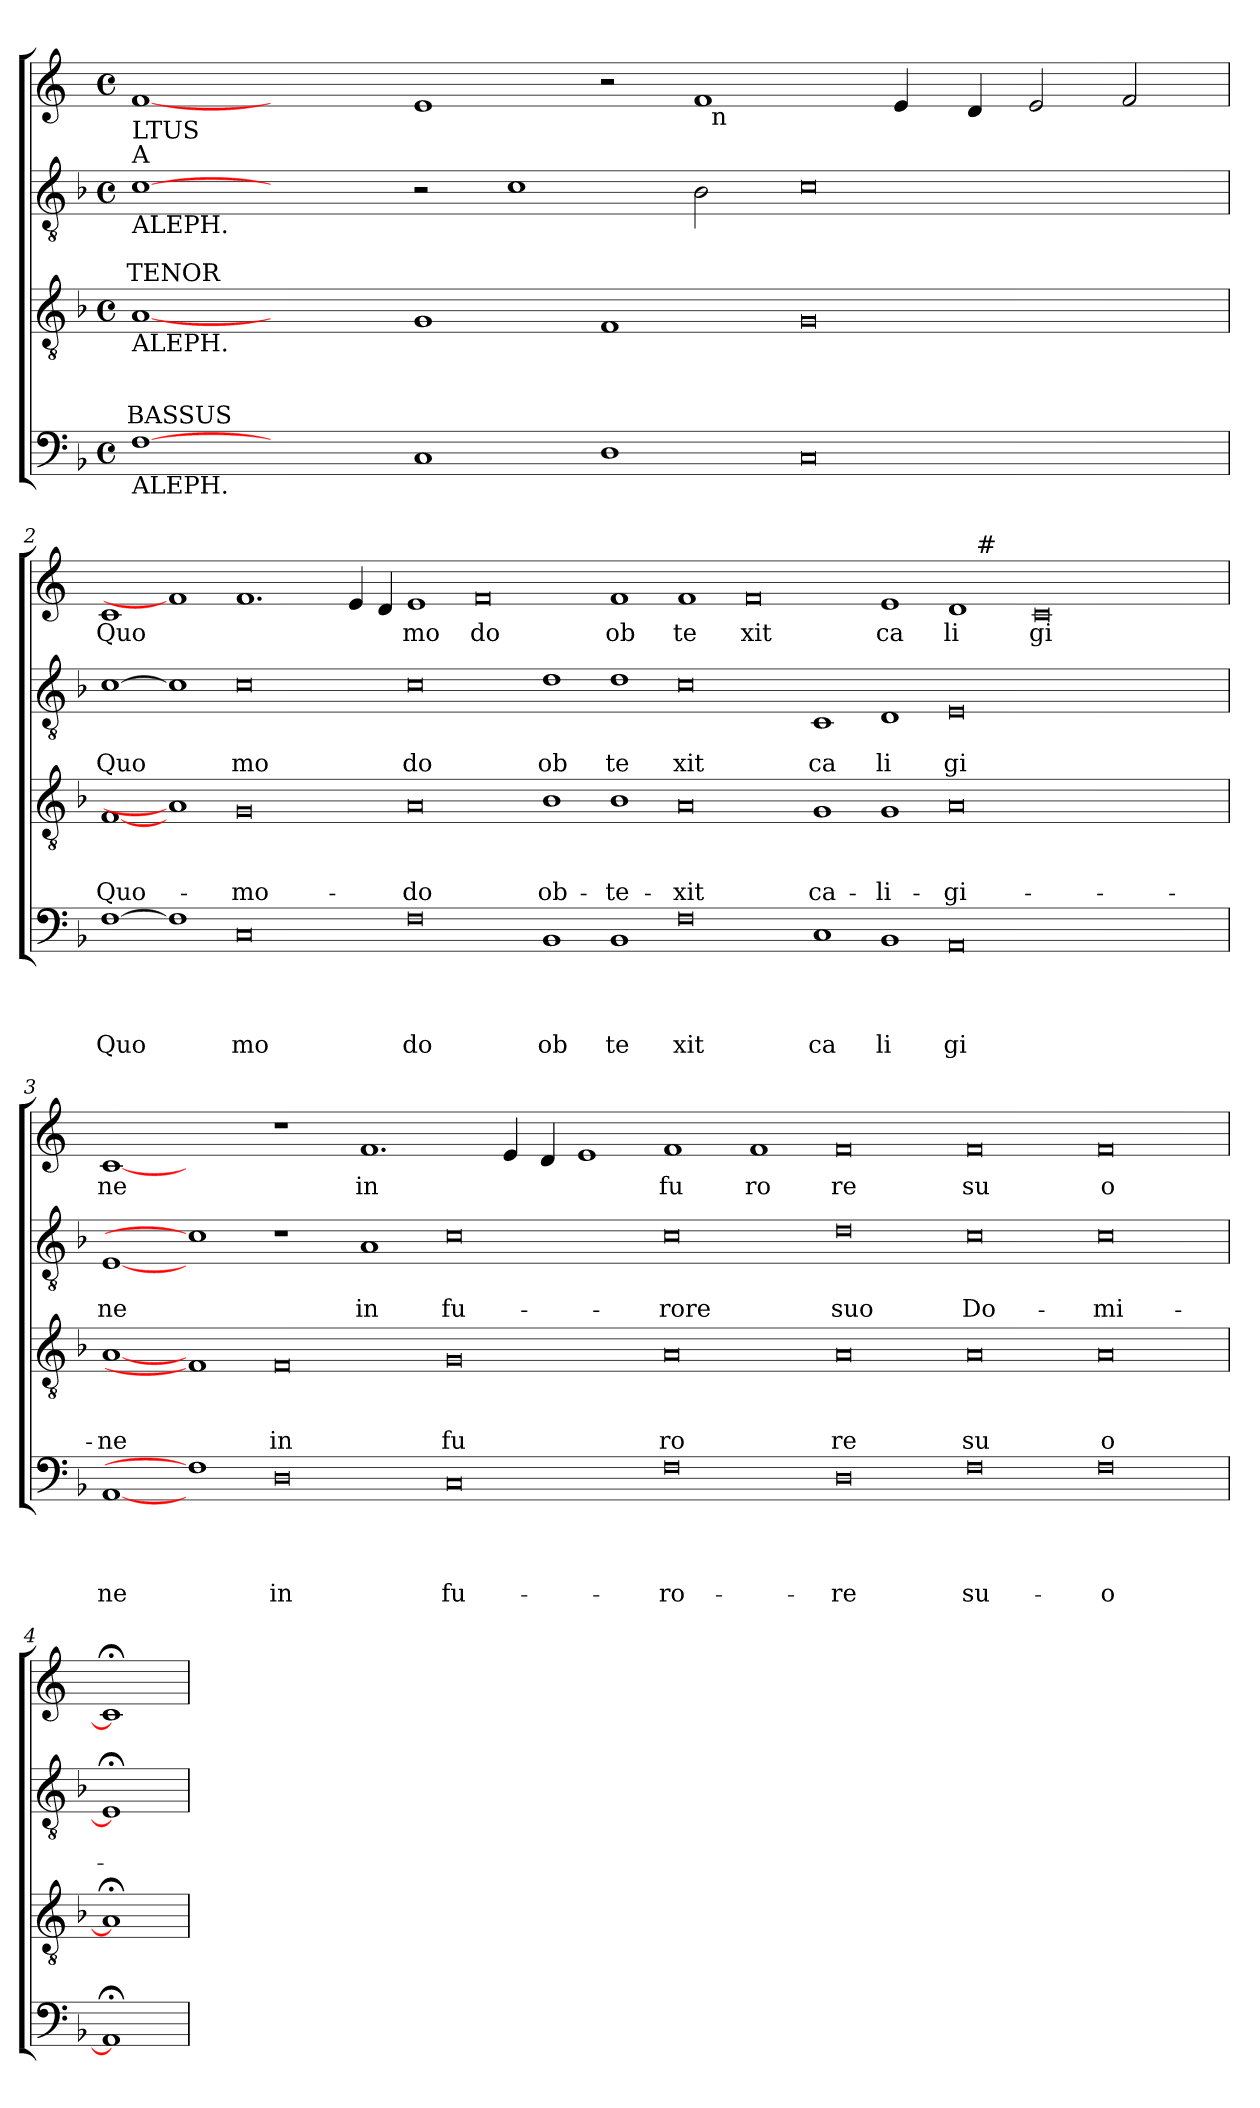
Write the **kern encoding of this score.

**kern	**text	**text	**text	**text	**kern	**text	**text	**text	**kern	**text	**text	**kern	**text
*part4	*part4	*part4	*part4	*part4	*part3	*part3	*part3	*part3	*part2	*part2	*part2	*part1	*part1
*staff4	*staff4	*staff4	*staff4	*staff4	*staff3	*staff3	*staff3	*staff3	*staff2	*staff2	*staff2	*staff1	*staff1
*clefF4	*	*	*	*	*clefGv2	*	*	*	*clefGv2	*	*	*clefG2	*
*	*	*	*	*	*	*	*	*	*	*	*	*ITrd-3c-5	*
*k[b-]	*	*	*	*	*k[b-]	*	*	*	*k[b-]	*	*	*k[b-]	*
*F:	*	*	*	*	*F:	*	*	*	*F:	*	*	*F:	*
*M4/4	*	*	*	*	*M4/4	*	*	*	*M4/4	*	*	*M4/4	*
*met(c)	*	*	*	*	*met(c)	*	*	*	*met(c)	*	*	*met(c)	*
=1	=1	=1	=1	=1	=1	=1	=1	=1	=1	=1	=1	=1	=1
!	!	!	!	!	!	!	!	!	!	!	!	!LO:TX:b:t=ALEPH.	!
!	!	!	!	!	!	!	!	!	!LO:TX:b:t=ALEPH.	!	!	!	!
!	!	!	!	!	!	!	!	!	!LO:TX:a:t=A	!	!	!	!
!	!	!	!	!	!	!	!	!	!LO:TX:t=LTUS	!	!	!	!
!	!	!	!	!	!LO:TX:b:t=ALEPH.	!	!	!	!	!	!	!	!
!LO:TX:b:t=ALEPH.	!	!	!	!	!	!	!	!	!	!	!	!	!
!	!	!	!	!	!	!	!	!LO:LY:b:rj	!	!	!LO:LY:b:rj	!	!
*	*	*	*	*	*	*	*	*	*	*	*	*^	*
[1F	.	.	.	.	[1A	.	.	BASSUS	[1c	.	TENOR	[1b-	1ryy	.
1ryy	.	.	.	.	1ryy	.	.	.	1ryy	.	.	1ryy	1ryy	.
1C	.	.	.	.	1G	.	.	.	2r	.	.	1a	1ryy	.
.	.	.	.	.	.	.	.	.	1c	.	.	.	.	.
1D	.	.	.	.	1F	.	.	.	.	.	.	2r	2ryy	.
.	.	.	.	.	.	.	.	.	2B-\	.	.	1b-	32ryy	.
!	!	!	!	!	!	!	!	!	!	!	!	!	!LO:TX:b:t=n	!
.	.	.	.	.	.	.	.	.	.	.	.	.	1ryy	.
0C	.	.	.	.	0G	.	.	.	0c	.	.	.	.	.
.	.	.	.	.	.	.	.	.	.	.	.	4a/	.	.
.	.	.	.	.	.	.	.	.	.	.	.	.	1ryy	.
.	.	.	.	.	.	.	.	.	.	.	.	4g/	.	.
.	.	.	.	.	.	.	.	.	.	.	.	2a/	.	.
.	.	.	.	.	.	.	.	.	.	.	.	2b-/	.	.
.	.	.	.	.	.	.	.	.	.	.	.	.	4...ryy	.
!!LO:LB:g=z	!!
=2	=2	=2	=2	=2	=2	=2	=2	=2	=2	=2	=2	=2	=2	=2
!	!	!	!	!LO:LY:b	!	!	!	!LO:LY:b	!	!	!LO:LY:b	!	!	!LO:LY:b
[1F	.	.	.	Quo	[1F	.	.	Quo-	[1c	.	Quo	1f	1ryy	Quo
1F]	.	.	.	.	1A]	.	.	.	1c]	.	.	1b-]	1ryy	.
!	!	!	!	!LO:LY:b	!	!	!	!LO:LY:b	!	!	!LO:LY:b	!	!	!
0C	.	.	.	mo	0G	.	.	-mo-	0c	.	mo	1.b-	1ryy	.
.	.	.	.	.	.	.	.	.	.	.	.	.	1ryy	.
.	.	.	.	.	.	.	.	.	.	.	.	4a/	.	.
.	.	.	.	.	.	.	.	.	.	.	.	4g/	.	.
!	!	!	!	!LO:LY:b	!	!	!	!LO:LY:b	!	!	!LO:LY:b	!	!	!LO:LY:b
0F	.	.	.	do	0A	.	.	-do	0c	.	do	1a	1ryy	mo
!	!	!	!	!	!	!	!	!	!	!	!	!	!	!LO:LY:b
.	.	.	.	.	.	.	.	.	.	.	.	0b-	1ryy	do
!	!	!	!	!LO:LY:b	!	!	!	!LO:LY:b	!	!	!LO:LY:b	!	!	!
1BB-	.	.	.	ob	1B-	.	.	ob-	1d	.	ob	.	1ryy	.
!	!	!	!	!LO:LY:b	!	!	!	!LO:LY:b	!	!	!LO:LY:b	!	!	!LO:LY:b
1BB-	.	.	.	te	1B-	.	.	-te-	1d	.	te	1b-	1ryy	ob
!	!	!	!	!LO:LY:b	!	!	!	!LO:LY:b	!	!	!LO:LY:b	!	!	!LO:LY:b
0F	.	.	.	xit	0A	.	.	-xit	0c	.	xit	1b-	1ryy	te
!	!	!	!	!	!	!	!	!	!	!	!	!	!	!LO:LY:b
.	.	.	.	.	.	.	.	.	.	.	.	0b-	1ryy	xit
!	!	!	!	!LO:LY:b	!	!	!	!LO:LY:b	!	!	!LO:LY:b	!	!	!
1C	.	.	.	ca	1G	.	.	ca-	1C	.	ca	.	1ryy	.
!	!	!	!	!LO:LY:b	!	!	!	!LO:LY:b	!	!	!LO:LY:b	!	!	!LO:LY:b
1BB-	.	.	.	li	1G	.	.	-li-	1D	.	li	1a	1ryy	ca
!	!	!	!	!LO:LY:b	!	!	!	!LO:LY:b	!	!	!LO:LY:b	!	!	!LO:LY:b
0AA	.	.	.	gi	0A	.	.	-gi-	0E	.	gi	1g	8..ryy	li
!	!	!	!	!	!	!	!	!	!	!	!	!	!LO:TX:a:t=#	!
.	.	.	.	.	.	.	.	.	.	.	.	.	1ryy	.
!	!	!	!	!	!	!	!	!	!	!	!	!	!	!LO:LY:b
.	.	.	.	.	.	.	.	.	.	.	.	0f	.	gi
.	.	.	.	.	.	.	.	.	.	.	.	.	1ryy	.
1ryy	.	.	.	.	1ryy	.	.	.	1ryy	.	.	.	.	.
.	.	.	.	.	.	.	.	.	.	.	.	.	2ryy	.
.	.	.	.	.	.	.	.	.	.	.	.	.	4ryy	.
.	.	.	.	.	.	.	.	.	.	.	.	.	32ryy	.
!!LO:PB:g=z
=3	=3	=3	=3	=3	=3	=3	=3	=3	=3	=3	=3	=3	=3	=3
!	!	!	!	!LO:LY:b	!	!	!	!LO:LY:b	!	!	!LO:LY:b	!	!	!LO:LY:b
*	*	*	*	*	*	*	*	*	*	*	*	*v	*v	*
[1AA	.	.	.	ne	[1A	.	.	-ne	[1E	.	ne	[1f	ne
1F]	.	.	.	.	1F]	.	.	.	1c]	.	.	1ryy	.
!	!	!	!	!LO:LY:b	!	!	!	!LO:LY:b	!	!	!	!	!
0D	.	.	.	in	0F	.	.	in	1r	.	.	1r	.
!	!	!	!	!	!	!	!	!	!	!	!LO:LY:b	!	!LO:LY:b
.	.	.	.	.	.	.	.	.	1A	.	in	1.b-	in
!	!	!	!	!LO:LY:b	!	!	!	!LO:LY:b	!	!	!LO:LY:b	!	!
0C	.	.	.	fu-	0G	.	.	fu	0c	.	fu-	.	.
.	.	.	.	.	.	.	.	.	.	.	.	4a/	.
.	.	.	.	.	.	.	.	.	.	.	.	4g/	.
.	.	.	.	.	.	.	.	.	.	.	.	1a	.
!	!	!	!	!LO:LY:b	!	!	!	!LO:LY:b	!	!	!LO:LY:b	!	!LO:LY:b
0F	.	.	.	-ro-	0A	.	.	ro	0c	.	-ro­re	1b-	fu
!	!	!	!	!	!	!	!	!	!	!	!	!	!LO:LY:b
.	.	.	.	.	.	.	.	.	.	.	.	1b-	ro
!	!	!	!	!LO:LY:b	!	!	!	!LO:LY:b	!	!	!LO:LY:b	!	!LO:LY:b
0D	.	.	.	-re	0A	.	.	re	0d	.	su­o	0b-	re
!	!	!	!	!LO:LY:b	!	!	!	!LO:LY:b	!	!	!LO:LY:b	!	!LO:LY:b
0F	.	.	.	su-	0A	.	.	su	0c	.	Do-	0b-	su
!	!	!	!	!LO:LY:b	!	!	!	!LO:LY:b	!	!	!LO:LY:b	!	!LO:LY:b
0F	.	.	.	-o	0A	.	.	o	0c	.	-mi-	0b-	o
=4	=4	=4	=4	=4	=4	=4	=4	=4	=4	=4	=4	=4	=4
1AA;]	.	.	.	.	1A;]	.	.	.	1E;]	.	.	1f;]	.
=	=	=	=	=	=	=	=	=	=	=	=	=	=
*-	*-	*-	*-	*-	*-	*-	*-	*-	*-	*-	*-	*-	*-
